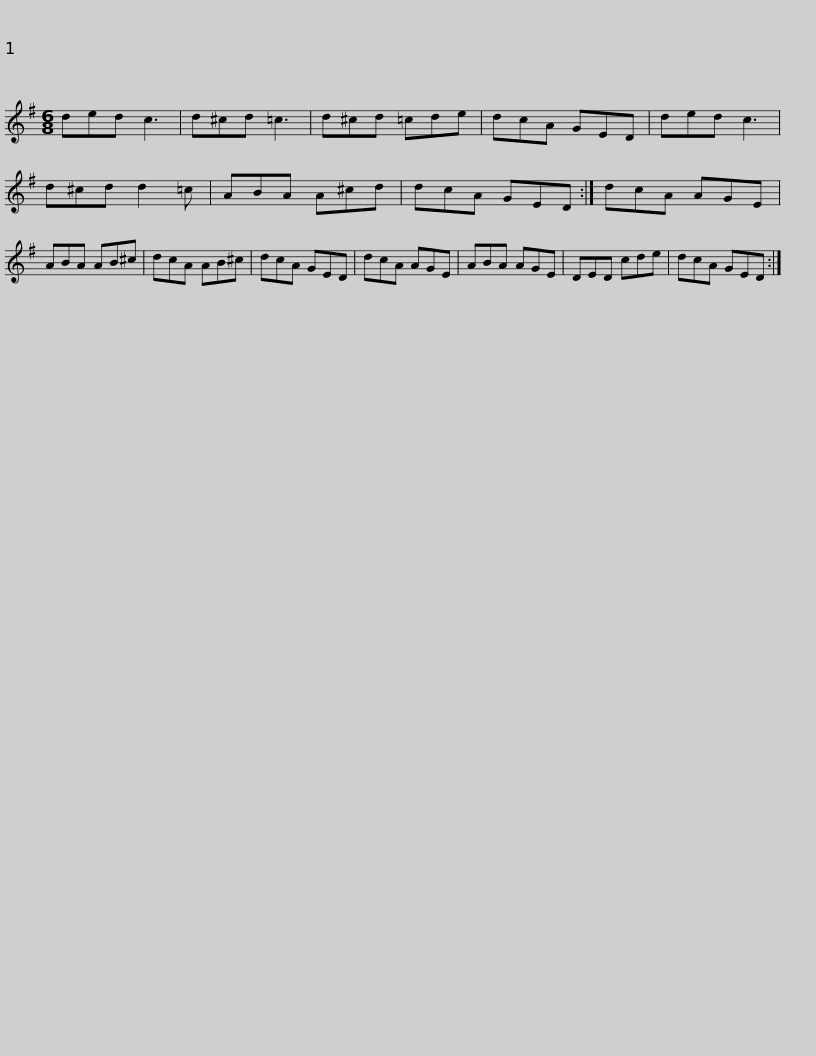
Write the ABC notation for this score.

X:1
L:1/8
M:6/8
I:linebreak $
K:G
V:1 treble
V:1
 ded c3 | d^cd =c3 | d^cd =cde | dcA GED | ded c3 | %5
 d^cd d2 =c | ABA A^cd |$ dcA GED :| dcA AGE | ABA AB^c | %10
 dcA AB^c | dcA GED | dcA AGE | ABA AGE |$ DED cde | %15
 dcA GED :| %16
